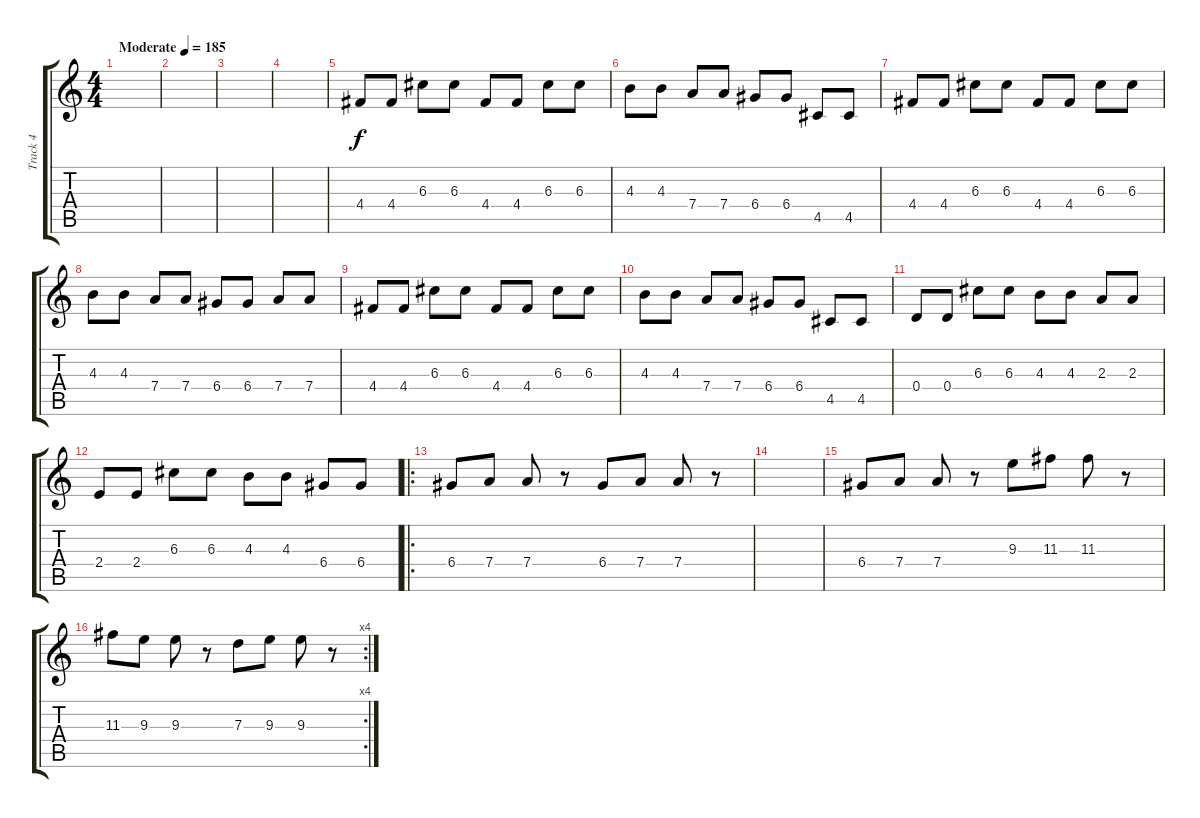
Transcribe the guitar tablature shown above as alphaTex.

\track ("Track 4" "Track 4") {instrument distortionguitar}
\staff {score tabs}
\tuning (E4 B3 G3 D3 A2 D2) {hide}
\ts (4 4)
\tempo (185 "Moderate")
\clef g2
\ks c
|
|
|
|
4.4.8 4.4.8 6.3.8 6.3.8 4.4.8 4.4.8 6.3.8 6.3.8 |
4.3.8 4.3.8 7.4.8 7.4.8 6.4.8 6.4.8 4.5.8 4.5.8 |
4.4.8 4.4.8 6.3.8 6.3.8 4.4.8 4.4.8 6.3.8 6.3.8 |
4.3.8 4.3.8 7.4.8 7.4.8 6.4.8 6.4.8 7.4.8 7.4.8 |
4.4.8 4.4.8 6.3.8 6.3.8 4.4.8 4.4.8 6.3.8 6.3.8 |
4.3.8 4.3.8 7.4.8 7.4.8 6.4.8 6.4.8 4.5.8 4.5.8 |
0.4.8 0.4.8 6.3.8 6.3.8 4.3.8 4.3.8 2.3.8 2.3.8 |
2.4.8 2.4.8 6.3.8 6.3.8 4.3.8 4.3.8 6.4.8 6.4.8 |
\ro
6.4.8 7.4.8 7.4.8 r.8 6.4.8 7.4.8 7.4.8 r.8 |
|
6.4.8 7.4.8 7.4.8 r.8 9.3.8 11.3.8 11.3.8 r.8 |
\rc 4
11.3.8 9.3.8 9.3.8 r.8 7.3.8 9.3.8 9.3.8 r.8
